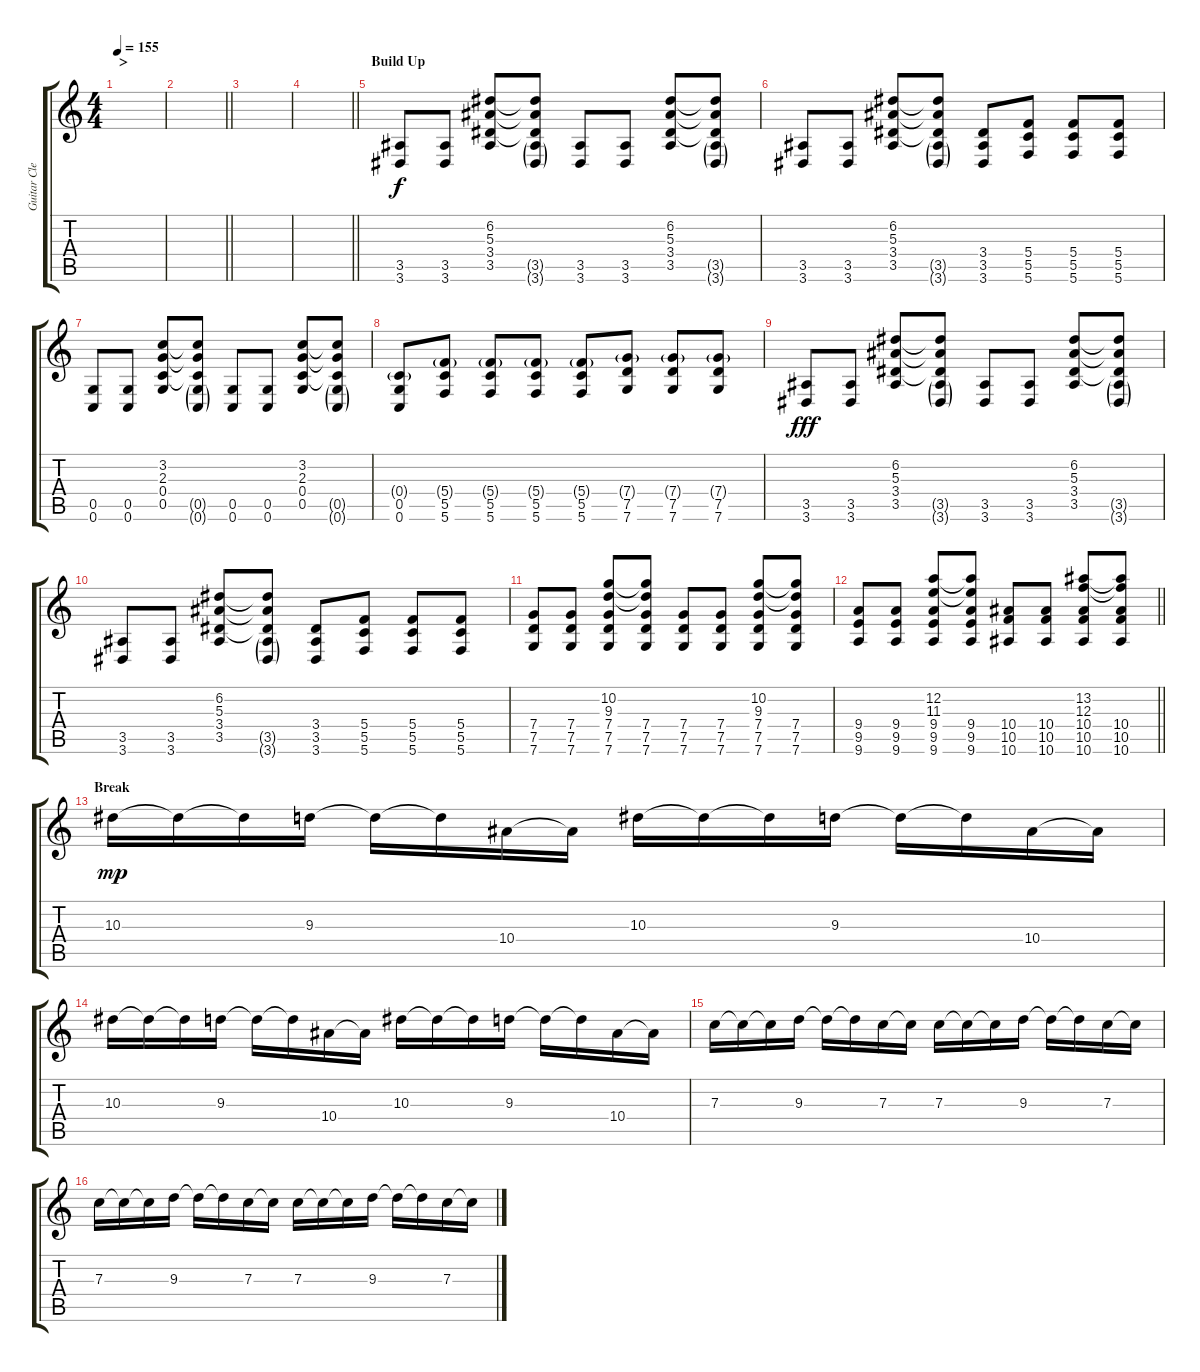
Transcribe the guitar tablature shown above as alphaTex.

\track ("Guitar Clean 2" "Guitar Cle") {instrument electricguitarjazz}
\staff {score tabs}
\tuning (D4 A3 F3 C3 G2 C2) {hide}
\ts (4 4)
\section ("" ">")
\tempo 155
\clef g2
\ks c
|
\barLineRight lightlight
|
|
\barLineRight lightlight
|
\section ("" "Build Up")
(3.5 3.6).8{dy f} (3.5 3.6).8 (6.2 5.3 3.4 3.5).8 (6.2{t} 5.3{t} 3.4{t} 3.5{g} 3.6{g}).8 (3.5 3.6).8 (3.5 3.6).8 (6.2 5.3 3.4 3.5).8 (6.2{t} 5.3{t} 3.4{t} 3.5{g} 3.6{g}).8 |
(3.5 3.6).8 (3.5 3.6).8 (6.2 5.3 3.4 3.5).8 (6.2{t} 5.3{t} 3.4{t} 3.5{g} 3.6{g}).8 (3.4 3.5 3.6).8 (5.4 5.5 5.6).8 (5.4 5.5 5.6).8 (5.4 5.5 5.6).8 |
(0.5 0.6).8 (0.5 0.6).8 (3.2 2.3 0.4 0.5).8 (3.2{t} 2.3{t} 0.4{t} 0.5{g} 0.6{g}).8 (0.5 0.6).8 (0.5 0.6).8 (3.2 2.3 0.4 0.5).8 (3.2{t} 2.3{t} 0.4{t} 0.5{g} 0.6{g}).8 |
(0.4{g} 0.5 0.6).8 (5.4{g} 5.5 5.6).8 (5.4{g} 5.5 5.6).8 (5.4{g} 5.5 5.6).8 (5.4{g} 5.5 5.6).8 (7.4{g} 7.5 7.6).8 (7.4{g} 7.5 7.6).8 (7.4{g} 7.5 7.6).8 |
(3.5 3.6).8{dy fff} (3.5 3.6).8 (6.2 5.3 3.4 3.5).8 (6.2{t} 5.3{t} 3.4{t} 3.5{g} 3.6{g}).8 (3.5 3.6).8 (3.5 3.6).8 (6.2 5.3 3.4 3.5).8 (6.2{t} 5.3{t} 3.4{t} 3.5{g} 3.6{g}).8 |
(3.5 3.6).8 (3.5 3.6).8 (6.2 5.3 3.4 3.5).8 (6.2{t} 5.3{t} 3.4{t} 3.5{g} 3.6{g}).8 (3.4 3.5 3.6).8 (5.4 5.5 5.6).8 (5.4 5.5 5.6).8 (5.4 5.5 5.6).8 |
(7.4 7.5 7.6).8 (7.4 7.5 7.6).8 (10.2 9.3 7.4 7.5 7.6).8 (10.2{t} 9.3{t} 7.4 7.5 7.6).8 (7.4 7.5 7.6).8 (7.4 7.5 7.6).8 (10.2 9.3 7.4 7.5 7.6).8 (10.2{t} 9.3{t} 7.4 7.5 7.6).8 |
\barLineRight lightlight
(9.4 9.5 9.6).8 (9.4 9.5 9.6).8 (12.2 11.3 9.4 9.5 9.6).8 (12.2{t} 11.3{t} 9.4 9.5 9.6).8 (10.4 10.5 10.6).8 (10.4 10.5 10.6).8 (13.2 12.3 10.4 10.5 10.6).8 (13.2{t} 12.3{t} 10.4 10.5 10.6).8 |
\section ("" "Break")
10.3.16{dy mp} 10.3{t}.16 10.3{t}.16 9.3.16 9.3{t}.16 9.3{t}.16 10.4.16 10.4{t}.16 10.3.16 10.3{t}.16 10.3{t}.16 9.3.16 9.3{t}.16 9.3{t}.16 10.4.16 10.4{t}.16 |
10.3.16 10.3{t}.16 10.3{t}.16 9.3.16 9.3{t}.16 9.3{t}.16 10.4.16 10.4{t}.16 10.3.16 10.3{t}.16 10.3{t}.16 9.3.16 9.3{t}.16 9.3{t}.16 10.4.16 10.4{t}.16 |
7.3.16 7.3{t}.16 7.3{t}.16 9.3.16 9.3{t}.16 9.3{t}.16 7.3.16 7.3{t}.16 7.3.16 7.3{t}.16 7.3{t}.16 9.3.16 9.3{t}.16 9.3{t}.16 7.3.16 7.3{t}.16 |
7.3.16 7.3{t}.16 7.3{t}.16 9.3.16 9.3{t}.16 9.3{t}.16 7.3.16 7.3{t}.16 7.3.16 7.3{t}.16 7.3{t}.16 9.3.16 9.3{t}.16 9.3{t}.16 7.3.16 7.3{t}.16
